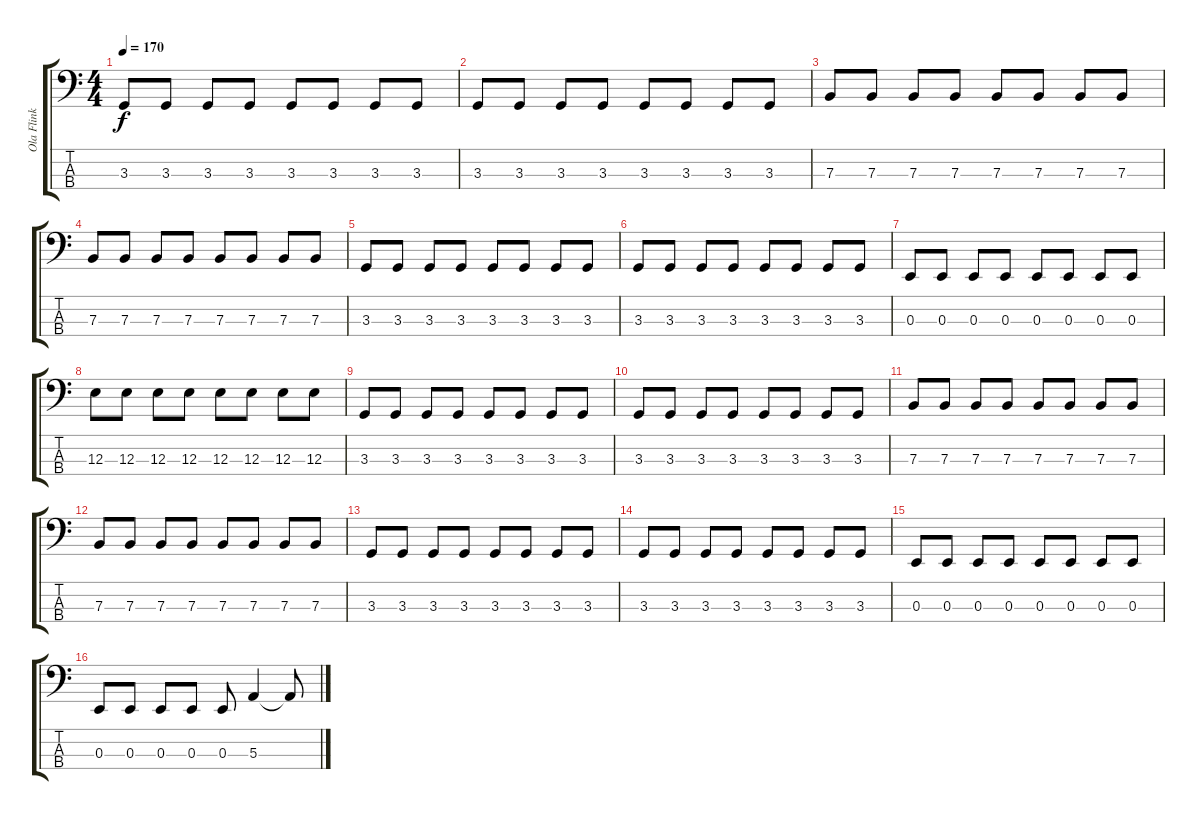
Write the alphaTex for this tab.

\track ("Ola Flink" "Ola Flink") {instrument electricbasspick}
\staff {score tabs}
\tuning (Eb2 A1 E1 B0) {hide}
\ts (4 4)
\tempo 170
\clef f4
\ks c
3.3.8{dy f} 3.3.8 3.3.8 3.3.8 3.3.8 3.3.8 3.3.8 3.3.8 |
3.3.8 3.3.8 3.3.8 3.3.8 3.3.8 3.3.8 3.3.8 3.3.8 |
7.3.8 7.3.8 7.3.8 7.3.8 7.3.8 7.3.8 7.3.8 7.3.8 |
7.3.8 7.3.8 7.3.8 7.3.8 7.3.8 7.3.8 7.3.8 7.3.8 |
3.3.8 3.3.8 3.3.8 3.3.8 3.3.8 3.3.8 3.3.8 3.3.8 |
3.3.8 3.3.8 3.3.8 3.3.8 3.3.8 3.3.8 3.3.8 3.3.8 |
0.3.8 0.3.8 0.3.8 0.3.8 0.3.8 0.3.8 0.3.8 0.3.8 |
12.3.8 12.3.8 12.3.8 12.3.8 12.3.8 12.3.8 12.3.8 12.3.8 |
3.3.8 3.3.8 3.3.8 3.3.8 3.3.8 3.3.8 3.3.8 3.3.8 |
3.3.8 3.3.8 3.3.8 3.3.8 3.3.8 3.3.8 3.3.8 3.3.8 |
7.3.8 7.3.8 7.3.8 7.3.8 7.3.8 7.3.8 7.3.8 7.3.8 |
7.3.8 7.3.8 7.3.8 7.3.8 7.3.8 7.3.8 7.3.8 7.3.8 |
3.3.8 3.3.8 3.3.8 3.3.8 3.3.8 3.3.8 3.3.8 3.3.8 |
3.3.8 3.3.8 3.3.8 3.3.8 3.3.8 3.3.8 3.3.8 3.3.8 |
0.3.8 0.3.8 0.3.8 0.3.8 0.3.8 0.3.8 0.3.8 0.3.8 |
0.3.8 0.3.8 0.3.8 0.3.8 0.3.8 5.3.4 5.3{t}.8
